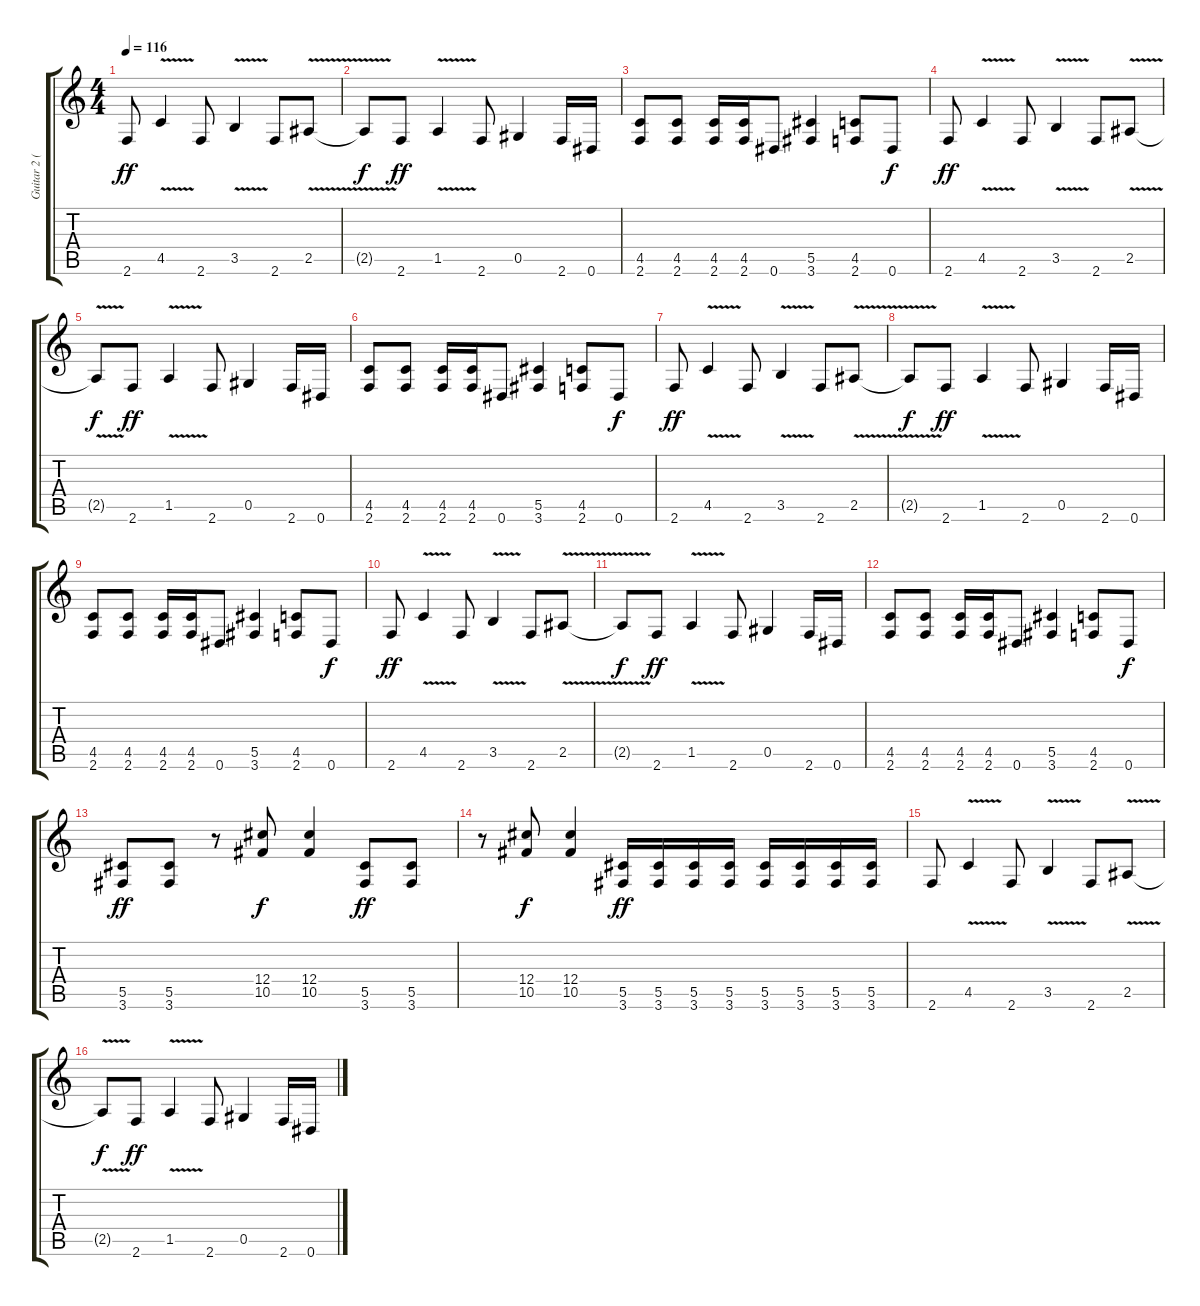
\track ("Guitar 2 (Distortion Hammet)" "Guitar 2 (") {instrument distortionguitar}
\staff {score tabs}
\tuning (Eb4 Bb3 Gb3 Db3 Ab2 Eb2) {hide}
\ts (4 4)
\tempo 116
\clef g2
\ks c
2.6.8{dy ff} 4.5{v}.4 2.6.8 3.5{v}.4 2.6.8 2.5{v}.8 |
2.5{t}.8{dy f} 2.6.8{dy ff} 1.5{v}.4 2.6.8 0.5.4 2.6.16 0.6.16 |
(4.5 2.6).8 (4.5 2.6).8 (4.5 2.6).16 (4.5 2.6).16 0.6.8 (5.5 3.6).4 (4.5 2.6).8 0.6.8{dy f} |
2.6.8{dy ff} 4.5{v}.4 2.6.8 3.5{v}.4 2.6.8 2.5{v}.8 |
2.5{t}.8{dy f} 2.6.8{dy ff} 1.5{v}.4 2.6.8 0.5.4 2.6.16 0.6.16 |
(4.5 2.6).8 (4.5 2.6).8 (4.5 2.6).16 (4.5 2.6).16 0.6.8 (5.5 3.6).4 (4.5 2.6).8 0.6.8{dy f} |
2.6.8{dy ff} 4.5{v}.4 2.6.8 3.5{v}.4 2.6.8 2.5{v}.8 |
2.5{t}.8{dy f} 2.6.8{dy ff} 1.5{v}.4 2.6.8 0.5.4 2.6.16 0.6.16 |
(4.5 2.6).8 (4.5 2.6).8 (4.5 2.6).16 (4.5 2.6).16 0.6.8 (5.5 3.6).4 (4.5 2.6).8 0.6.8{dy f} |
2.6.8{dy ff} 4.5{v}.4 2.6.8 3.5{v}.4 2.6.8 2.5{v}.8 |
2.5{t}.8{dy f} 2.6.8{dy ff} 1.5{v}.4 2.6.8 0.5.4 2.6.16 0.6.16 |
(4.5 2.6).8 (4.5 2.6).8 (4.5 2.6).16 (4.5 2.6).16 0.6.8 (5.5 3.6).4 (4.5 2.6).8 0.6.8{dy f} |
(5.5 3.6).8{dy ff} (5.5 3.6).8 r.8 (12.4 10.5).8{dy f} (12.4 10.5).4 (5.5 3.6).8{dy ff} (5.5 3.6).8 |
r.8 (12.4 10.5).8{dy f} (12.4 10.5).4 (5.5 3.6).16{dy ff} (5.5 3.6).16 (5.5 3.6).16 (5.5 3.6).16 (5.5 3.6).16 (5.5 3.6).16 (5.5 3.6).16 (5.5 3.6).16 |
2.6.8 4.5{v}.4 2.6.8 3.5{v}.4 2.6.8 2.5{v}.8 |
2.5{t}.8{dy f} 2.6.8{dy ff} 1.5{v}.4 2.6.8 0.5.4 2.6.16 0.6.16
